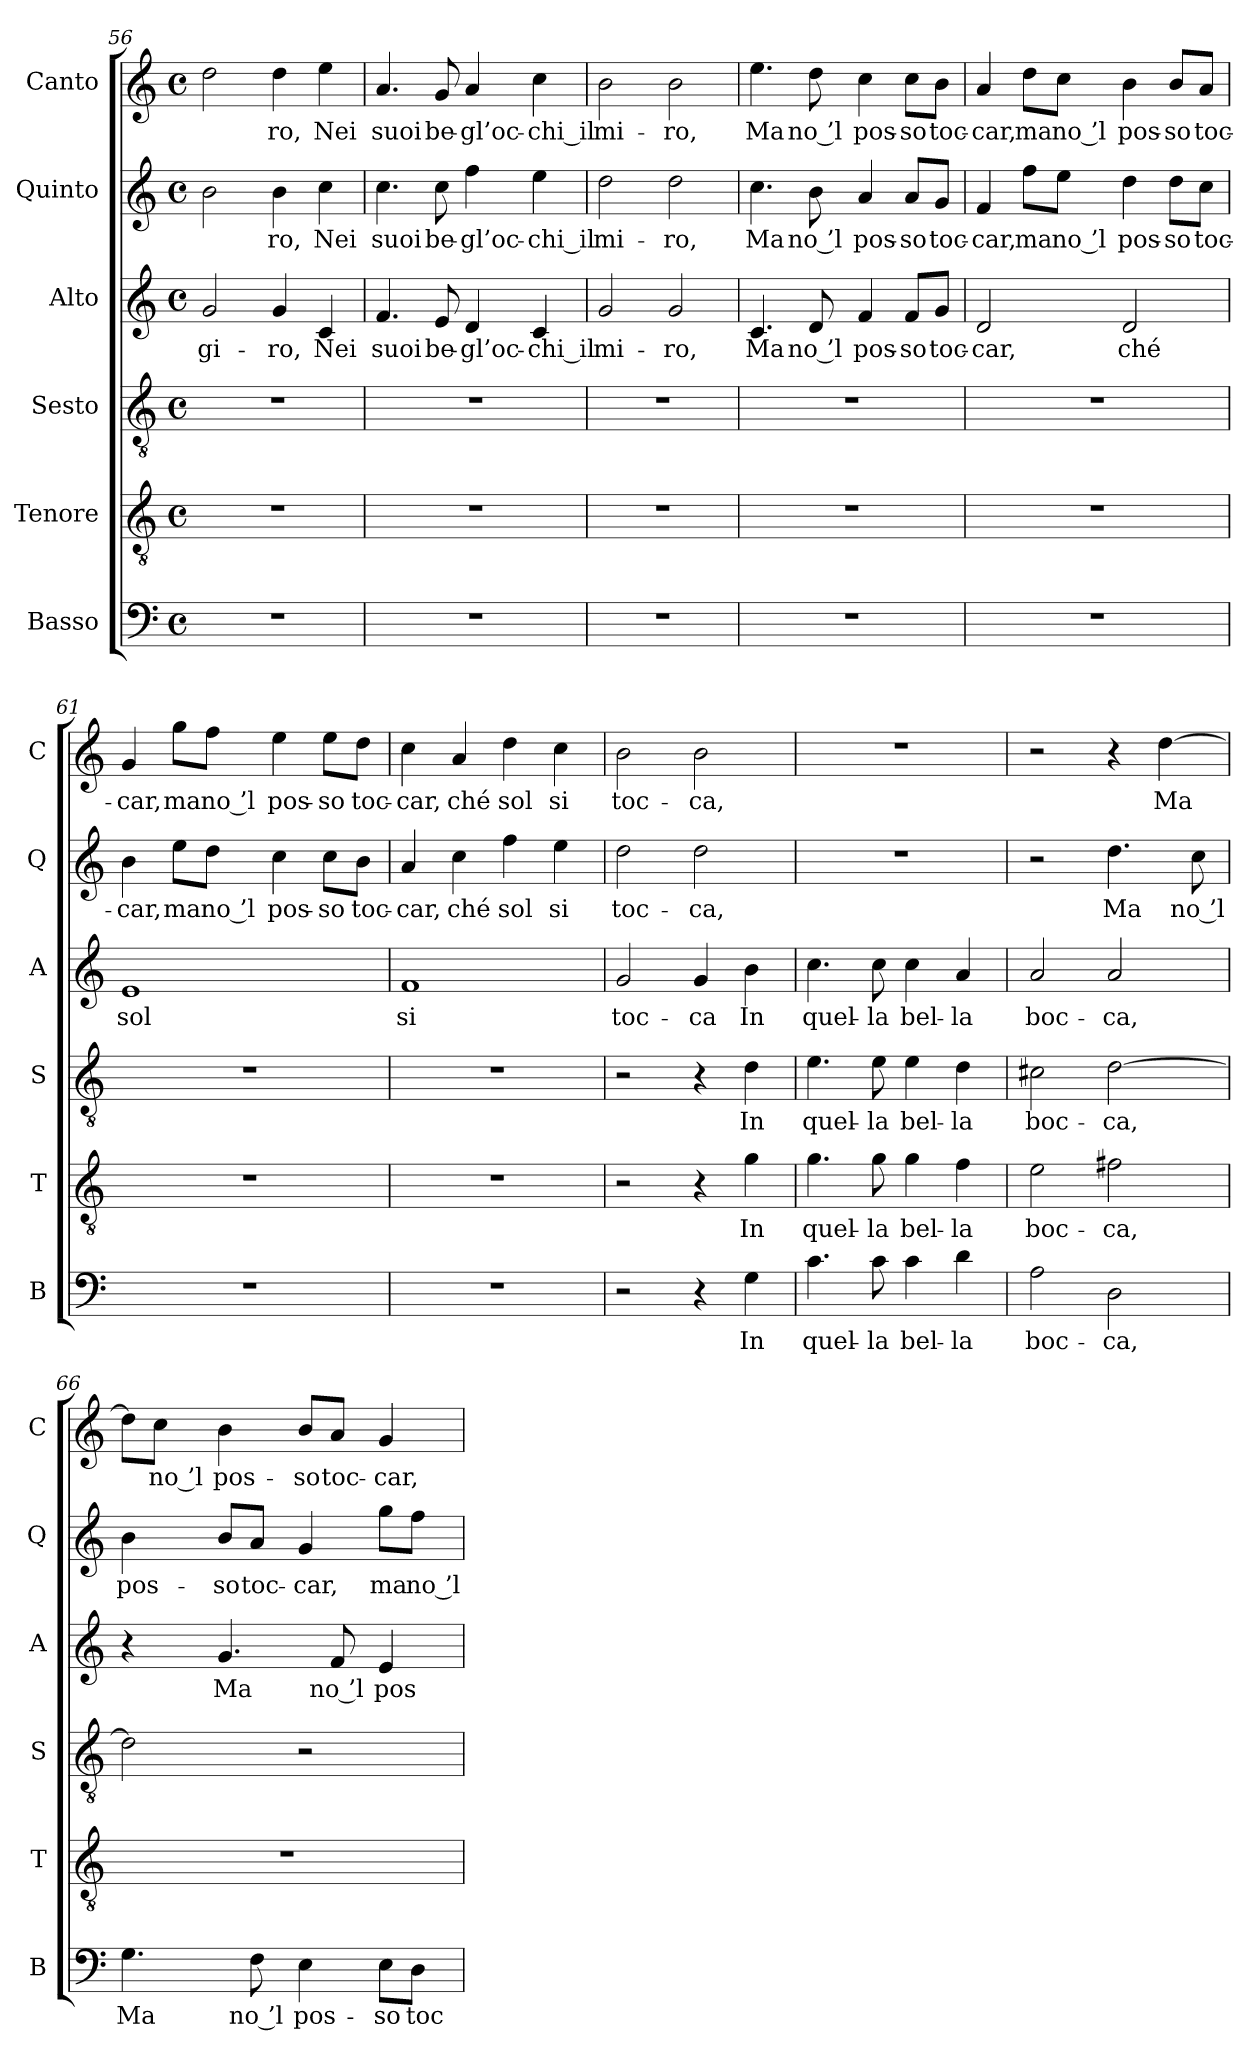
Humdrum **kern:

**kern	**text	**kern	**text	**kern	**text	**kern	**text	**kern	**text	**kern	**text
*part6	*part6	*part5	*part5	*part4	*part4	*part3	*part3	*part2	*part2	*part1	*part1
*staff6	*staff6	*staff5	*staff5	*staff4	*staff4	*staff3	*staff3	*staff2	*staff2	*staff1	*staff1
*I"Basso	*	*I"Tenore	*	*I"Sesto	*	*I"Alto	*	*I"Quinto	*	*I"Canto	*
*I'B	*	*I'T	*	*I'S	*	*I'A	*	*I'Q	*	*I'C	*
*clefF4	*	*clefGv2	*	*clefGv2	*	*clefG2	*	*clefG2	*	*clefG2	*
*k[]	*	*k[]	*	*k[]	*	*k[]	*	*k[]	*	*k[]	*
*C:	*	*C:	*	*C:	*	*C:	*	*C:	*	*C:	*
*M4/4	*	*M4/4	*	*M4/4	*	*M4/4	*	*M4/4	*	*M4/4	*
*met(c)	*	*met(c)	*	*met(c)	*	*met(c)	*	*met(c)	*	*met(c)	*
=56	=56	=56	=56	=56	=56	=56	=56	=56	=56	=56	=56
1r	.	1r	.	1r	.	2g	gi-	2b	.	2dd	.
.	.	.	.	.	.	4g	-ro,	4b	-ro,	4dd	-ro,
.	.	.	.	.	.	4c	-Nei	4cc	-Nei	4ee	-Nei
=57	=57	=57	=57	=57	=57	=57	=57	=57	=57	=57	=57
1r	.	1r	.	1r	.	4.f	-suoi	4.cc	-suoi	4.a	-suoi
.	.	.	.	.	.	8e	be-	8cc	be-	8g	be-
.	.	.	.	.	.	4d	gl’oc-	4ff	gl’oc-	4a	gl’oc-
.	.	.	.	.	.	4c	-chi_il	4ee	-chi_il	4cc	-chi_il
=58	=58	=58	=58	=58	=58	=58	=58	=58	=58	=58	=58
1r	.	1r	.	1r	.	2g	mi-	2dd	mi-	2b	mi-
.	.	.	.	.	.	2g	-ro,	2dd	-ro,	2b	-ro,
=59	=59	=59	=59	=59	=59	=59	=59	=59	=59	=59	=59
1r	.	1r	.	1r	.	4.c	-Ma	4.cc	-Ma	4.ee	-Ma
.	.	.	.	.	.	8d	-no ’l	8b	-no ’l	8dd	-no ’l
.	.	.	.	.	.	4f	pos-	4a	pos-	4cc	pos-
.	.	.	.	.	.	8f/L	-so	8a/L	-so	8cc\L	-so
.	.	.	.	.	.	8g/J	toc-	8g/J	toc-	8b\J	toc-
=60	=60	=60	=60	=60	=60	=60	=60	=60	=60	=60	=60
1r	.	1r	.	1r	.	2d	-car,	4f	-car,	4a	-car,
.	.	.	.	.	.	.	.	8ff\L	-ma	8dd\L	-ma
.	.	.	.	.	.	.	.	8ee\J	-no ’l	8cc\J	-no ’l
.	.	.	.	.	.	2d	-ché	4dd	pos-	4b	pos-
.	.	.	.	.	.	.	.	8dd\L	-so	8b/L	-so
.	.	.	.	.	.	.	.	8cc\J	toc-	8a/J	toc-
=61	=61	=61	=61	=61	=61	=61	=61	=61	=61	=61	=61
1r	.	1r	.	1r	.	1e	-sol	4b	-car,	4g	-car,
.	.	.	.	.	.	.	.	8ee\L	-ma	8gg\L	-ma
.	.	.	.	.	.	.	.	8dd\J	-no ’l	8ff\J	-no ’l
.	.	.	.	.	.	.	.	4cc	pos-	4ee	pos-
.	.	.	.	.	.	.	.	8cc\L	-so	8ee\L	-so
.	.	.	.	.	.	.	.	8b\J	toc-	8dd\J	toc-
=62	=62	=62	=62	=62	=62	=62	=62	=62	=62	=62	=62
1r	.	1r	.	1r	.	1f	-si	4a	-car,	4cc	-car,
.	.	.	.	.	.	.	.	4cc	-ché	4a	-ché
.	.	.	.	.	.	.	.	4ff	-sol	4dd	-sol
.	.	.	.	.	.	.	.	4ee	-si	4cc	-si
=63	=63	=63	=63	=63	=63	=63	=63	=63	=63	=63	=63
2r	.	2r	.	2r	.	2g	toc-	2dd	toc-	2b	toc-
4r	.	4r	.	4r	.	4g	-ca	2dd	-ca,	2b	-ca,
4G	-In	4g	-In	4d	-In	4b	-In	.	.	.	.
=64	=64	=64	=64	=64	=64	=64	=64	=64	=64	=64	=64
4.c	quel-	4.g	quel-	4.e	quel-	4.cc	quel-	1r	.	1r	.
8c	-la	8g	-la	8e	-la	8cc	-la	.	.	.	.
4c	bel-	4g	bel-	4e	bel-	4cc	bel-	.	.	.	.
4d	-la	4f	-la	4d	-la	4a	-la	.	.	.	.
=65	=65	=65	=65	=65	=65	=65	=65	=65	=65	=65	=65
2A	boc-	2e	boc-	2c#X	boc-	2a	boc-	2r	.	2r	.
2D	-ca,	2f#X	-ca,	[2d	-ca,	2a	-ca,	4.dd	-Ma	4r	.
.	.	.	.	.	.	.	.	.	.	[4dd	-Ma
.	.	.	.	.	.	.	.	8cc	-no ’l	.	.
=66	=66	=66	=66	=66	=66	=66	=66	=66	=66	=66	=66
4.G	-Ma	1r	.	2d]	.	4r	.	4b	pos-	8dd\L]	.
.	.	.	.	.	.	.	.	.	.	8cc\J	-no ’l
.	.	.	.	.	.	4.g	-Ma	8b/L	-so	4b	pos-
8F	-no ’l	.	.	.	.	.	.	8a/J	toc-	.	.
4E	pos-	.	.	2r	.	.	.	4g	-car,	8b/L	-so
.	.	.	.	.	.	8f	-no ’l	.	.	8a/J	toc-
8E\L	-so	.	.	.	.	4e	pos-	8gg\L	-ma	4g	-car,
8D\J	toc-	.	.	.	.	.	.	8ff\J	-no ’l	.	.
=	=	=	=	=	=	=	=	=	=	=	=
*-	*-	*-	*-	*-	*-	*-	*-	*-	*-	*-	*-
